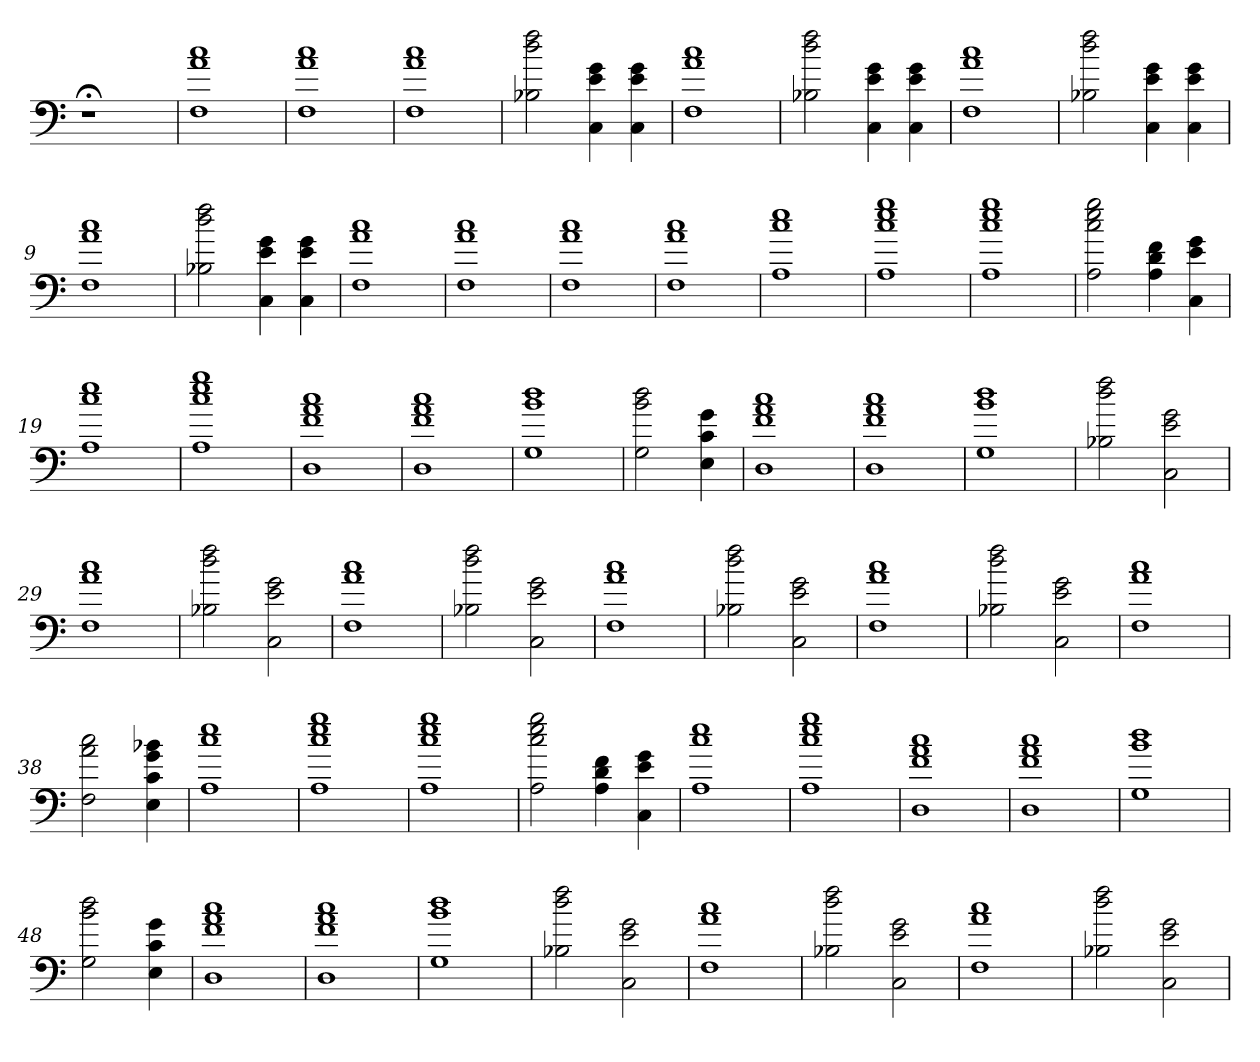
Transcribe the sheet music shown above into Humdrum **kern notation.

**kern
*part1
*staff1
=
1r;<
=1
1F 1a 1cc
=2
1F 1a 1cc
=3
1F 1a 1cc
=4
2B-X 2dd 2ff
4C 4e 4g
4C 4e 4g
=5
1F 1a 1cc
=6
2B-X 2dd 2ff
4C 4e 4g
4C 4e 4g
=7
1F 1a 1cc
=8
2B-X 2dd 2ff
4C 4e 4g
4C 4e 4g
=9
1F 1a 1cc
=10
2B-X 2dd 2ff
4C 4e 4g
4C 4e 4g
=11
1F 1a 1cc
=12
1F 1a 1cc
=13
1F 1a 1cc
=14
1F 1a 1cc
=15
1A 1cc 1ee
=16
1A 1cc 1ee 1gg
=17
1A 1cc 1ee 1gg
=18
2A 2cc 2ee 2gg
4A 4d 4f
4C 4e 4g
=19
1A 1cc 1ee
=20
1A 1cc 1ee 1gg
=21
1D 1f 1a 1cc
=22
1D 1f 1a 1cc
=23
1G 1b 1dd
=24
2G 2b 2dd
4E 4c 4g
=25
1D 1f 1a 1cc
=26
1D 1f 1a 1cc
=27
1G 1b 1dd
=28
2B-X 2dd 2ff
2C 2e 2g
=29
1F 1a 1cc
=30
2B-X 2dd 2ff
2C 2e 2g
=31
1F 1a 1cc
=32
2B-X 2dd 2ff
2C 2e 2g
=33
1F 1a 1cc
=34
2B-X 2dd 2ff
2C 2e 2g
=35
1F 1a 1cc
=36
2B-X 2dd 2ff
2C 2e 2g
=37
1F 1a 1cc
=38
2F 2a 2cc
4E 4c 4g 4b-X
=39
1A 1cc 1ee
=40
1A 1cc 1ee 1gg
=41
1A 1cc 1ee 1gg
=42
2A 2cc 2ee 2gg
4A 4d 4f
4C 4e 4g
=43
1A 1cc 1ee
=44
1A 1cc 1ee 1gg
=45
1D 1f 1a 1cc
=46
1D 1f 1a 1cc
=47
1G 1b 1dd
=48
2G 2b 2dd
4E 4c 4g
=49
1D 1f 1a 1cc
=50
1D 1f 1a 1cc
=51
1G 1b 1dd
=52
2B-X 2dd 2ff
2C 2e 2g
=53
1F 1a 1cc
=54
2B-X 2dd 2ff
2C 2e 2g
=55
1F 1a 1cc
=56
2B-X 2dd 2ff
2C 2e 2g
=
*-
